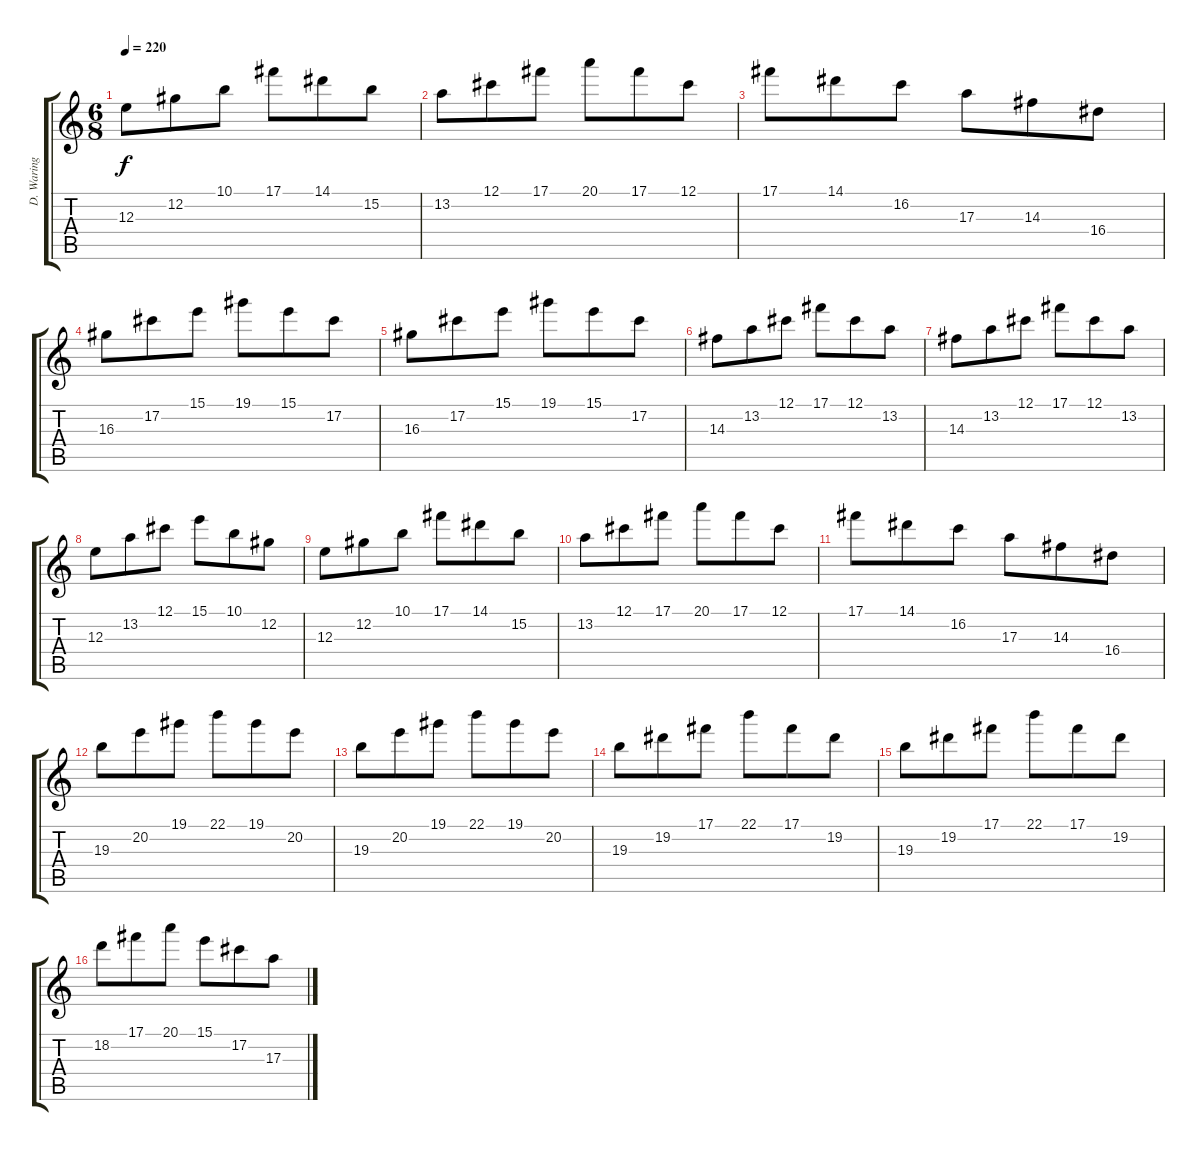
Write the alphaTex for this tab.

\track ("D. Waring Lead Gtr." "D. Waring ") {instrument distortionguitar}
\staff {score tabs}
\tuning (Db4 Ab3 E3 B2 Gb2 Db2) {hide}
\ts (6 8)
\tempo 220
\clef g2
\ks c
12.3.8{dy f} 12.2.8 10.1.8 17.1.8 14.1.8 15.2.8 |
13.2.8 12.1.8 17.1.8 20.1.8 17.1.8 12.1.8 |
17.1.8 14.1.8 16.2.8 17.3.8 14.3.8 16.4.8 |
16.3.8 17.2.8 15.1.8 19.1.8 15.1.8 17.2.8 |
16.3.8 17.2.8 15.1.8 19.1.8 15.1.8 17.2.8 |
14.3.8 13.2.8 12.1.8 17.1.8 12.1.8 13.2.8 |
14.3.8 13.2.8 12.1.8 17.1.8 12.1.8 13.2.8 |
12.3.8 13.2.8 12.1.8 15.1.8 10.1.8 12.2.8 |
12.3.8 12.2.8 10.1.8 17.1.8 14.1.8 15.2.8 |
13.2.8 12.1.8 17.1.8 20.1.8 17.1.8 12.1.8 |
17.1.8 14.1.8 16.2.8 17.3.8 14.3.8 16.4.8 |
19.3.8 20.2.8 19.1.8 22.1.8 19.1.8 20.2.8 |
19.3.8 20.2.8 19.1.8 22.1.8 19.1.8 20.2.8 |
19.3.8 19.2.8 17.1.8 22.1.8 17.1.8 19.2.8 |
19.3.8 19.2.8 17.1.8 22.1.8 17.1.8 19.2.8 |
18.2.8 17.1.8 20.1.8 15.1.8 17.2.8 17.3.8
